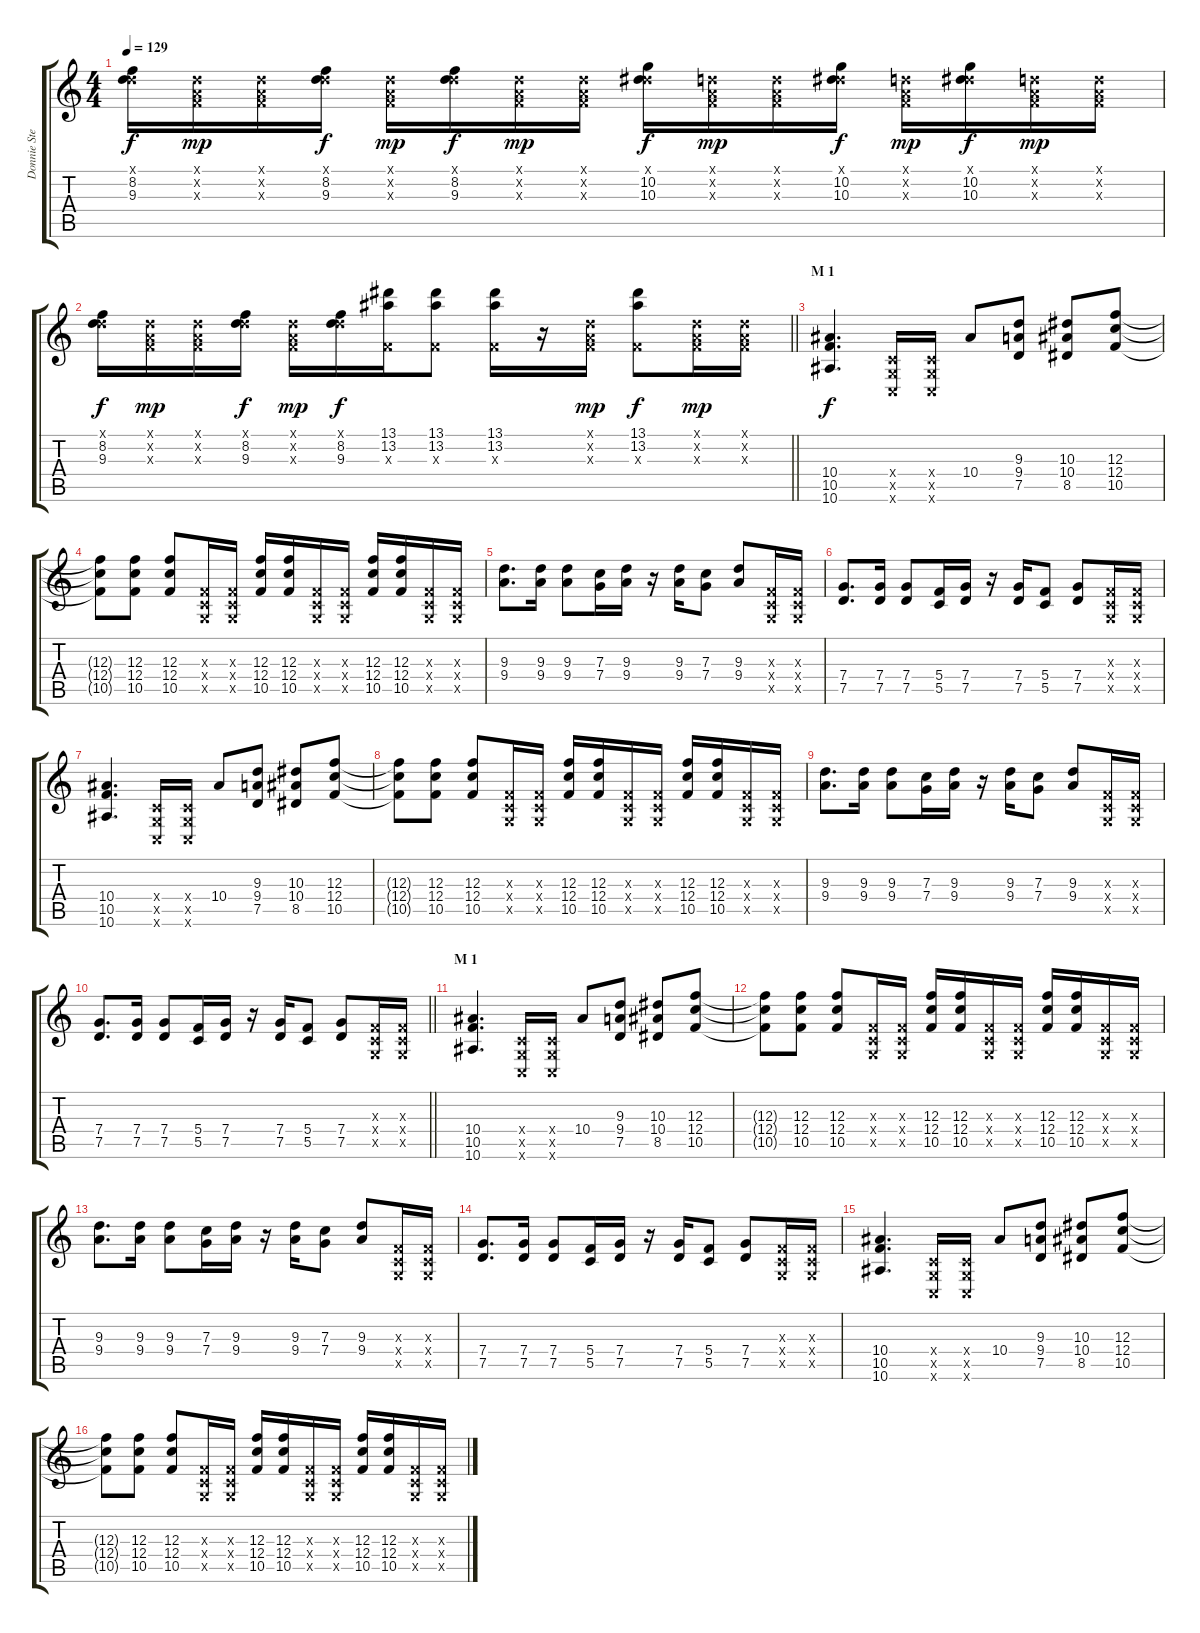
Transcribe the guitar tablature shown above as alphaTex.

\track ("Donnie Steele" "Donnie Ste") {instrument distortionguitar}
\staff {score tabs}
\tuning (D4 A3 F3 C3 G2 C2) {hide}
\ts (4 4)
\tempo 129
\clef g2
\ks c
(0.1{x} 8.2 9.3).16{dy f} (0.1{x} 0.2{x} 0.3{x}).16{dy mp} (0.1{x} 0.2{x} 0.3{x}).16 (0.1{x} 8.2 9.3).16{dy f} (0.1{x} 0.2{x} 0.3{x}).16{dy mp} (0.1{x} 8.2 9.3).16{dy f} (0.1{x} 0.2{x} 0.3{x}).16{dy mp} (0.1{x} 0.2{x} 0.3{x}).16 (0.1{x} 10.2 10.3).16{dy f} (0.1{x} 0.2{x} 0.3{x}).16{dy mp} (0.1{x} 0.2{x} 0.3{x}).16 (0.1{x} 10.2 10.3).16{dy f} (0.1{x} 0.2{x} 0.3{x}).16{dy mp} (0.1{x} 10.2 10.3).16{dy f} (0.1{x} 0.2{x} 0.3{x}).16{dy mp} (0.1{x} 0.2{x} 0.3{x}).16 |
\barLineRight lightlight
(0.1{x} 8.2 9.3).16{dy f} (0.1{x} 0.2{x} 0.3{x}).16{dy mp} (0.1{x} 0.2{x} 0.3{x}).16 (0.1{x} 8.2 9.3).16{dy f} (0.1{x} 0.2{x} 0.3{x}).16{dy mp} (0.1{x} 8.2 9.3).16{dy f} (13.1 13.2 0.3{x}).16 (13.1 13.2 0.3{x}).8 (13.1 13.2 0.3{x}).16 r.16 (0.1{x} 0.2{x} 0.3{x}).16{dy mp} (13.1 13.2 0.3{x}).8{dy f} (0.1{x} 0.2{x} 0.3{x}).16{dy mp} (0.1{x} 0.2{x} 0.3{x}).16 |
\section ("" "M 1")
(10.4 10.5 10.6).4{d dy f volume 6 instrument electricguitarjazz} (0.4{x} 0.5{x} 0.6{x}).16 (0.4{x} 0.5{x} 0.6{x}).16 10.4.8 (9.3 9.4 7.5).8 (10.3 10.4 8.5).8 (12.3 12.4 10.5).8 |
(12.3{t} 12.4{t} 10.5{t}).8 (12.3 12.4 10.5).8 (12.3 12.4 10.5).8 (0.3{x} 0.4{x} 0.5{x}).16 (0.3{x} 0.4{x} 0.5{x}).16 (12.3 12.4 10.5).16 (12.3 12.4 10.5).16 (0.3{x} 0.4{x} 0.5{x}).16 (0.3{x} 0.4{x} 0.5{x}).16 (12.3 12.4 10.5).16 (12.3 12.4 10.5).16 (0.3{x} 0.4{x} 0.5{x}).16 (0.3{x} 0.4{x} 0.5{x}).16 |
(9.3 9.4).8{d} (9.3 9.4).16 (9.3 9.4).8 (7.3 7.4).16 (9.3 9.4).16 r.16 (9.3 9.4).16 (7.3 7.4).8 (9.3 9.4).8 (0.3{x} 0.4{x} 0.5{x}).16 (0.3{x} 0.4{x} 0.5{x}).16 |
(7.4 7.5).8{d} (7.4 7.5).16 (7.4 7.5).8 (5.4 5.5).16 (7.4 7.5).16 r.16 (7.4 7.5).16 (5.4 5.5).8 (7.4 7.5).8 (0.3{x} 0.4{x} 0.5{x}).16 (0.3{x} 0.4{x} 0.5{x}).16 |
(10.4 10.5 10.6).4{d} (0.4{x} 0.5{x} 0.6{x}).16 (0.4{x} 0.5{x} 0.6{x}).16 10.4.8 (9.3 9.4 7.5).8 (10.3 10.4 8.5).8 (12.3 12.4 10.5).8 |
(12.3{t} 12.4{t} 10.5{t}).8 (12.3 12.4 10.5).8 (12.3 12.4 10.5).8 (0.3{x} 0.4{x} 0.5{x}).16 (0.3{x} 0.4{x} 0.5{x}).16 (12.3 12.4 10.5).16 (12.3 12.4 10.5).16 (0.3{x} 0.4{x} 0.5{x}).16 (0.3{x} 0.4{x} 0.5{x}).16 (12.3 12.4 10.5).16 (12.3 12.4 10.5).16 (0.3{x} 0.4{x} 0.5{x}).16 (0.3{x} 0.4{x} 0.5{x}).16 |
(9.3 9.4).8{d} (9.3 9.4).16 (9.3 9.4).8 (7.3 7.4).16 (9.3 9.4).16 r.16 (9.3 9.4).16 (7.3 7.4).8 (9.3 9.4).8 (0.3{x} 0.4{x} 0.5{x}).16 (0.3{x} 0.4{x} 0.5{x}).16 |
\barLineRight lightlight
(7.4 7.5).8{d} (7.4 7.5).16 (7.4 7.5).8 (5.4 5.5).16 (7.4 7.5).16 r.16 (7.4 7.5).16 (5.4 5.5).8 (7.4 7.5).8 (0.3{x} 0.4{x} 0.5{x}).16 (0.3{x} 0.4{x} 0.5{x}).16 |
\section ("" "M 1")
(10.4 10.5 10.6).4{d} (0.4{x} 0.5{x} 0.6{x}).16 (0.4{x} 0.5{x} 0.6{x}).16 10.4.8 (9.3 9.4 7.5).8 (10.3 10.4 8.5).8 (12.3 12.4 10.5).8 |
(12.3{t} 12.4{t} 10.5{t}).8 (12.3 12.4 10.5).8 (12.3 12.4 10.5).8 (0.3{x} 0.4{x} 0.5{x}).16 (0.3{x} 0.4{x} 0.5{x}).16 (12.3 12.4 10.5).16 (12.3 12.4 10.5).16 (0.3{x} 0.4{x} 0.5{x}).16 (0.3{x} 0.4{x} 0.5{x}).16 (12.3 12.4 10.5).16 (12.3 12.4 10.5).16 (0.3{x} 0.4{x} 0.5{x}).16 (0.3{x} 0.4{x} 0.5{x}).16 |
(9.3 9.4).8{d} (9.3 9.4).16 (9.3 9.4).8 (7.3 7.4).16 (9.3 9.4).16 r.16 (9.3 9.4).16 (7.3 7.4).8 (9.3 9.4).8 (0.3{x} 0.4{x} 0.5{x}).16 (0.3{x} 0.4{x} 0.5{x}).16 |
(7.4 7.5).8{d} (7.4 7.5).16 (7.4 7.5).8 (5.4 5.5).16 (7.4 7.5).16 r.16 (7.4 7.5).16 (5.4 5.5).8 (7.4 7.5).8 (0.3{x} 0.4{x} 0.5{x}).16 (0.3{x} 0.4{x} 0.5{x}).16 |
(10.4 10.5 10.6).4{d} (0.4{x} 0.5{x} 0.6{x}).16 (0.4{x} 0.5{x} 0.6{x}).16 10.4.8 (9.3 9.4 7.5).8 (10.3 10.4 8.5).8 (12.3 12.4 10.5).8 |
(12.3{t} 12.4{t} 10.5{t}).8 (12.3 12.4 10.5).8 (12.3 12.4 10.5).8 (0.3{x} 0.4{x} 0.5{x}).16 (0.3{x} 0.4{x} 0.5{x}).16 (12.3 12.4 10.5).16 (12.3 12.4 10.5).16 (0.3{x} 0.4{x} 0.5{x}).16 (0.3{x} 0.4{x} 0.5{x}).16 (12.3 12.4 10.5).16 (12.3 12.4 10.5).16 (0.3{x} 0.4{x} 0.5{x}).16 (0.3{x} 0.4{x} 0.5{x}).16
